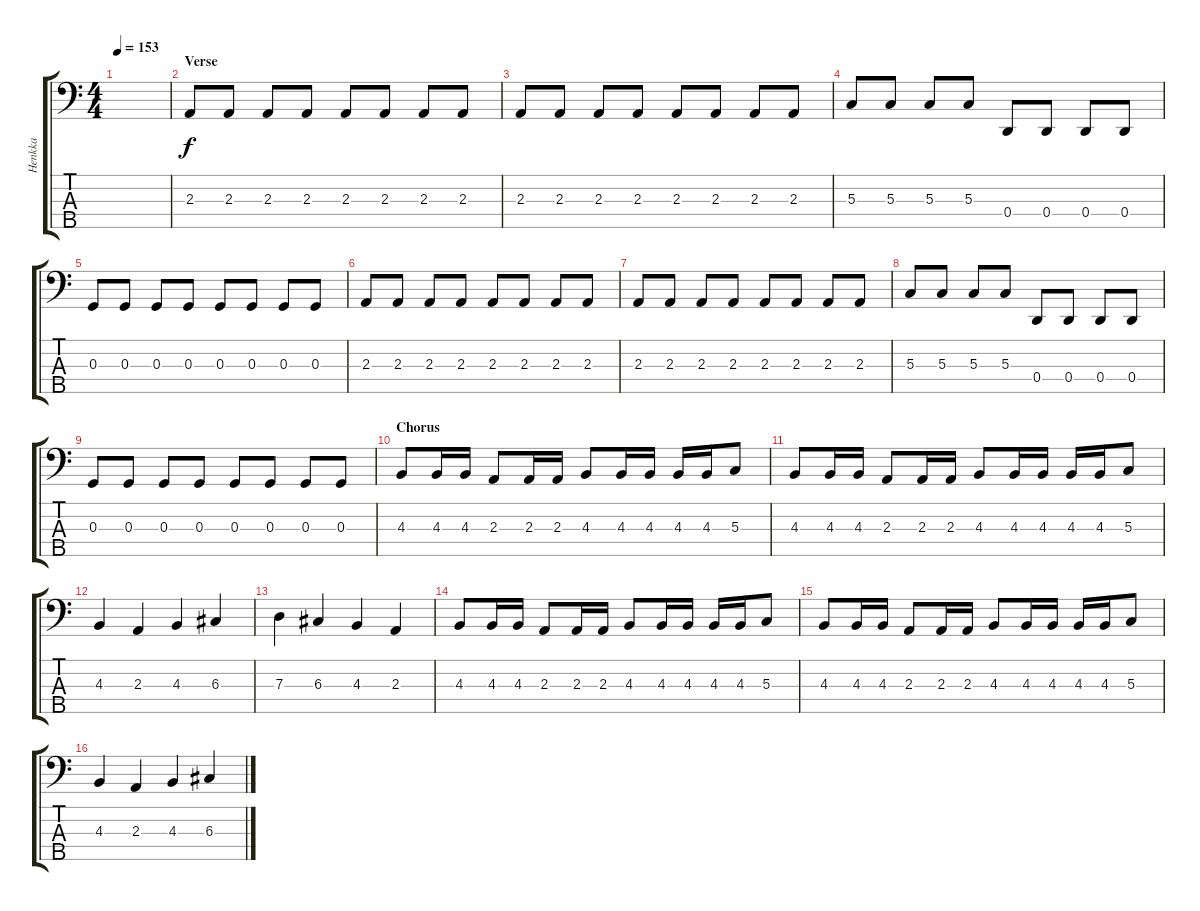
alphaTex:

\track ("Henkka" "Henkka") {instrument electricbasspick}
\staff {score tabs}
\tuning (F2 C2 G1 D1 A0) {hide}
\ts (4 4)
\tempo 153
\clef f4
\ks c
|
\section ("" "Verse")
2.3.8 2.3.8 2.3.8 2.3.8 2.3.8 2.3.8 2.3.8 2.3.8 |
2.3.8 2.3.8 2.3.8 2.3.8 2.3.8 2.3.8 2.3.8 2.3.8 |
5.3.8 5.3.8 5.3.8 5.3.8 0.4.8 0.4.8 0.4.8 0.4.8 |
0.3.8 0.3.8 0.3.8 0.3.8 0.3.8 0.3.8 0.3.8 0.3.8 |
2.3.8 2.3.8 2.3.8 2.3.8 2.3.8 2.3.8 2.3.8 2.3.8 |
2.3.8 2.3.8 2.3.8 2.3.8 2.3.8 2.3.8 2.3.8 2.3.8 |
5.3.8 5.3.8 5.3.8 5.3.8 0.4.8 0.4.8 0.4.8 0.4.8 |
0.3.8 0.3.8 0.3.8 0.3.8 0.3.8 0.3.8 0.3.8 0.3.8 |
\section ("" "Chorus")
4.3.8 4.3.16 4.3.16 2.3.8 2.3.16 2.3.16 4.3.8 4.3.16 4.3.16 4.3.16 4.3.16 5.3.8 |
4.3.8 4.3.16 4.3.16 2.3.8 2.3.16 2.3.16 4.3.8 4.3.16 4.3.16 4.3.16 4.3.16 5.3.8 |
4.3.4 2.3.4 4.3.4 6.3.4 |
7.3.4 6.3.4 4.3.4 2.3.4 |
4.3.8 4.3.16 4.3.16 2.3.8 2.3.16 2.3.16 4.3.8 4.3.16 4.3.16 4.3.16 4.3.16 5.3.8 |
4.3.8 4.3.16 4.3.16 2.3.8 2.3.16 2.3.16 4.3.8 4.3.16 4.3.16 4.3.16 4.3.16 5.3.8 |
4.3.4 2.3.4 4.3.4 6.3.4
